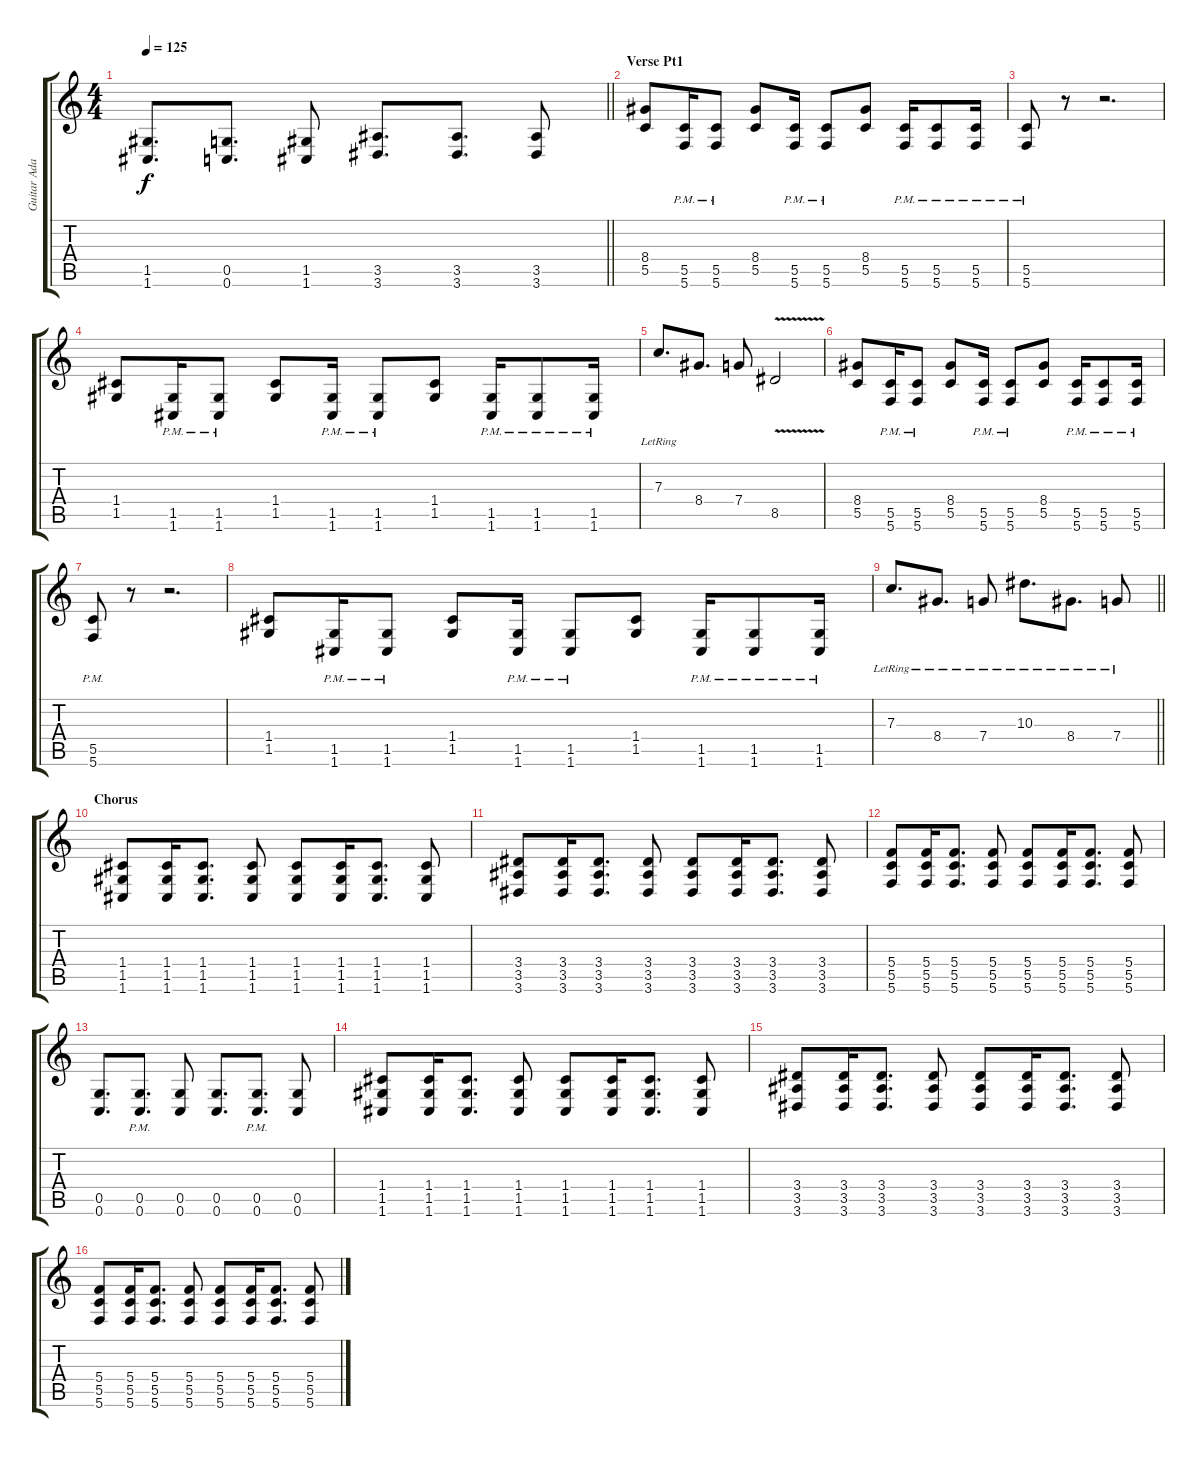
\track ("Guitar Adam" "Guitar Ada") {instrument distortionguitar}
\staff {score tabs}
\tuning (D4 A3 F3 C3 G2 C2) {hide}
\ts (4 4)
\tempo 125
\clef g2
\barLineRight lightlight
\ks c
(1.5 1.6).8{d dy f} (0.5 0.6).8{d} (1.5 1.6).8 (3.5 3.6).8{d} (3.5 3.6).8{d} (3.5 3.6).8 |
\section ("" "Verse Pt1")
(8.4 5.5).8 (5.5{pm} 5.6{pm}).16 (5.5{pm} 5.6{pm}).8 (8.4 5.5).8 (5.5{pm} 5.6{pm}).16 (5.5{pm} 5.6{pm}).8 (8.4 5.5).8 (5.5{pm} 5.6{pm}).16 (5.5{pm} 5.6{pm}).8 (5.5{pm} 5.6{pm}).16 |
(5.5{pm} 5.6{pm}).8 r.8 r.2{d} |
(1.4 1.5).8 (1.5{pm} 1.6{pm}).16 (1.5{pm} 1.6{pm}).8 (1.4 1.5).8 (1.5{pm} 1.6{pm}).16 (1.5{pm} 1.6{pm}).8 (1.4 1.5).8 (1.5{pm} 1.6{pm}).16 (1.5{pm} 1.6{pm}).8 (1.5{pm} 1.6{pm}).16 |
7.3{lr}.8{d} 8.4.8{d} 7.4.8 8.5{v}.2 |
(8.4 5.5).8 (5.5{pm} 5.6{pm}).16 (5.5{pm} 5.6{pm}).8 (8.4 5.5).8 (5.5{pm} 5.6{pm}).16 (5.5{pm} 5.6{pm}).8 (8.4 5.5).8 (5.5{pm} 5.6{pm}).16 (5.5{pm} 5.6{pm}).8 (5.5{pm} 5.6{pm}).16 |
(5.5{pm} 5.6{pm}).8 r.8 r.2{d} |
(1.4 1.5).8 (1.5{pm} 1.6{pm}).16 (1.5{pm} 1.6{pm}).8 (1.4 1.5).8 (1.5{pm} 1.6{pm}).16 (1.5{pm} 1.6{pm}).8 (1.4 1.5).8 (1.5{pm} 1.6{pm}).16 (1.5{pm} 1.6{pm}).8 (1.5{pm} 1.6{pm}).16 |
\barLineRight lightlight
7.3{lr}.8{d} 8.4{lr}.8{d} 7.4{lr}.8 10.3{lr}.8{d} 8.4{lr}.8{d} 7.4{lr}.8 |
\section ("" "Chorus")
(1.4 1.5 1.6).8{volume 16} (1.4 1.5 1.6).16 (1.4 1.5 1.6).8{d} (1.4 1.5 1.6).8 (1.4 1.5 1.6).8 (1.4 1.5 1.6).16 (1.4 1.5 1.6).8{d} (1.4 1.5 1.6).8 |
(3.4 3.5 3.6).8 (3.4 3.5 3.6).16 (3.4 3.5 3.6).8{d} (3.4 3.5 3.6).8 (3.4 3.5 3.6).8 (3.4 3.5 3.6).16 (3.4 3.5 3.6).8{d} (3.4 3.5 3.6).8 |
(5.4 5.5 5.6).8 (5.4 5.5 5.6).16 (5.4 5.5 5.6).8{d} (5.4 5.5 5.6).8 (5.4 5.5 5.6).8 (5.4 5.5 5.6).16 (5.4 5.5 5.6).8{d} (5.4 5.5 5.6).8 |
(0.5 0.6).8{d} (0.5{pm} 0.6{pm}).8{d} (0.5 0.6).8 (0.5 0.6).8{d} (0.5{pm} 0.6{pm}).8{d} (0.5 0.6).8 |
(1.4 1.5 1.6).8 (1.4 1.5 1.6).16 (1.4 1.5 1.6).8{d} (1.4 1.5 1.6).8 (1.4 1.5 1.6).8 (1.4 1.5 1.6).16 (1.4 1.5 1.6).8{d} (1.4 1.5 1.6).8 |
(3.4 3.5 3.6).8 (3.4 3.5 3.6).16 (3.4 3.5 3.6).8{d} (3.4 3.5 3.6).8 (3.4 3.5 3.6).8 (3.4 3.5 3.6).16 (3.4 3.5 3.6).8{d} (3.4 3.5 3.6).8 |
(5.4 5.5 5.6).8 (5.4 5.5 5.6).16 (5.4 5.5 5.6).8{d} (5.4 5.5 5.6).8 (5.4 5.5 5.6).8 (5.4 5.5 5.6).16 (5.4 5.5 5.6).8{d} (5.4 5.5 5.6).8
